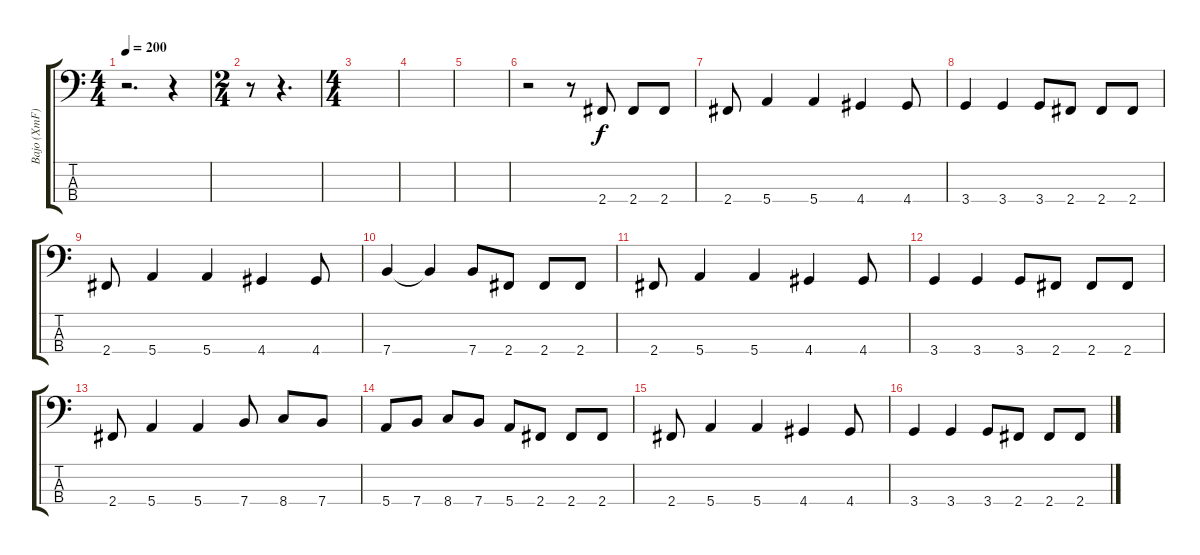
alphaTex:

\track ("Bajo (XmF)" "Bajo (XmF)") {instrument electricbasspick}
\staff {score tabs}
\tuning (G2 D2 A1 E1) {hide}
\ts (4 4)
\tempo 200
\clef f4
\ks c
r.2{d dy f} r.4 |
\ts (2 4)
r.8 r.4{d} |
\ts (4 4)
|
|
|
r.2 r.8 2.4.8 2.4.8 2.4.8 |
2.4.8 5.4.4 5.4.4 4.4.4 4.4.8 |
3.4.4 3.4.4 3.4.8 2.4.8 2.4.8 2.4.8 |
2.4.8 5.4.4 5.4.4 4.4.4 4.4.8 |
7.4.4 7.4{t}.4 7.4.8 2.4.8 2.4.8 2.4.8 |
2.4.8 5.4.4 5.4.4 4.4.4 4.4.8 |
3.4.4 3.4.4 3.4.8 2.4.8 2.4.8 2.4.8 |
2.4.8 5.4.4 5.4.4 7.4.8 8.4.8 7.4.8 |
5.4.8 7.4.8 8.4.8 7.4.8 5.4.8 2.4.8 2.4.8 2.4.8 |
2.4.8 5.4.4 5.4.4 4.4.4 4.4.8 |
3.4.4 3.4.4 3.4.8 2.4.8 2.4.8 2.4.8
